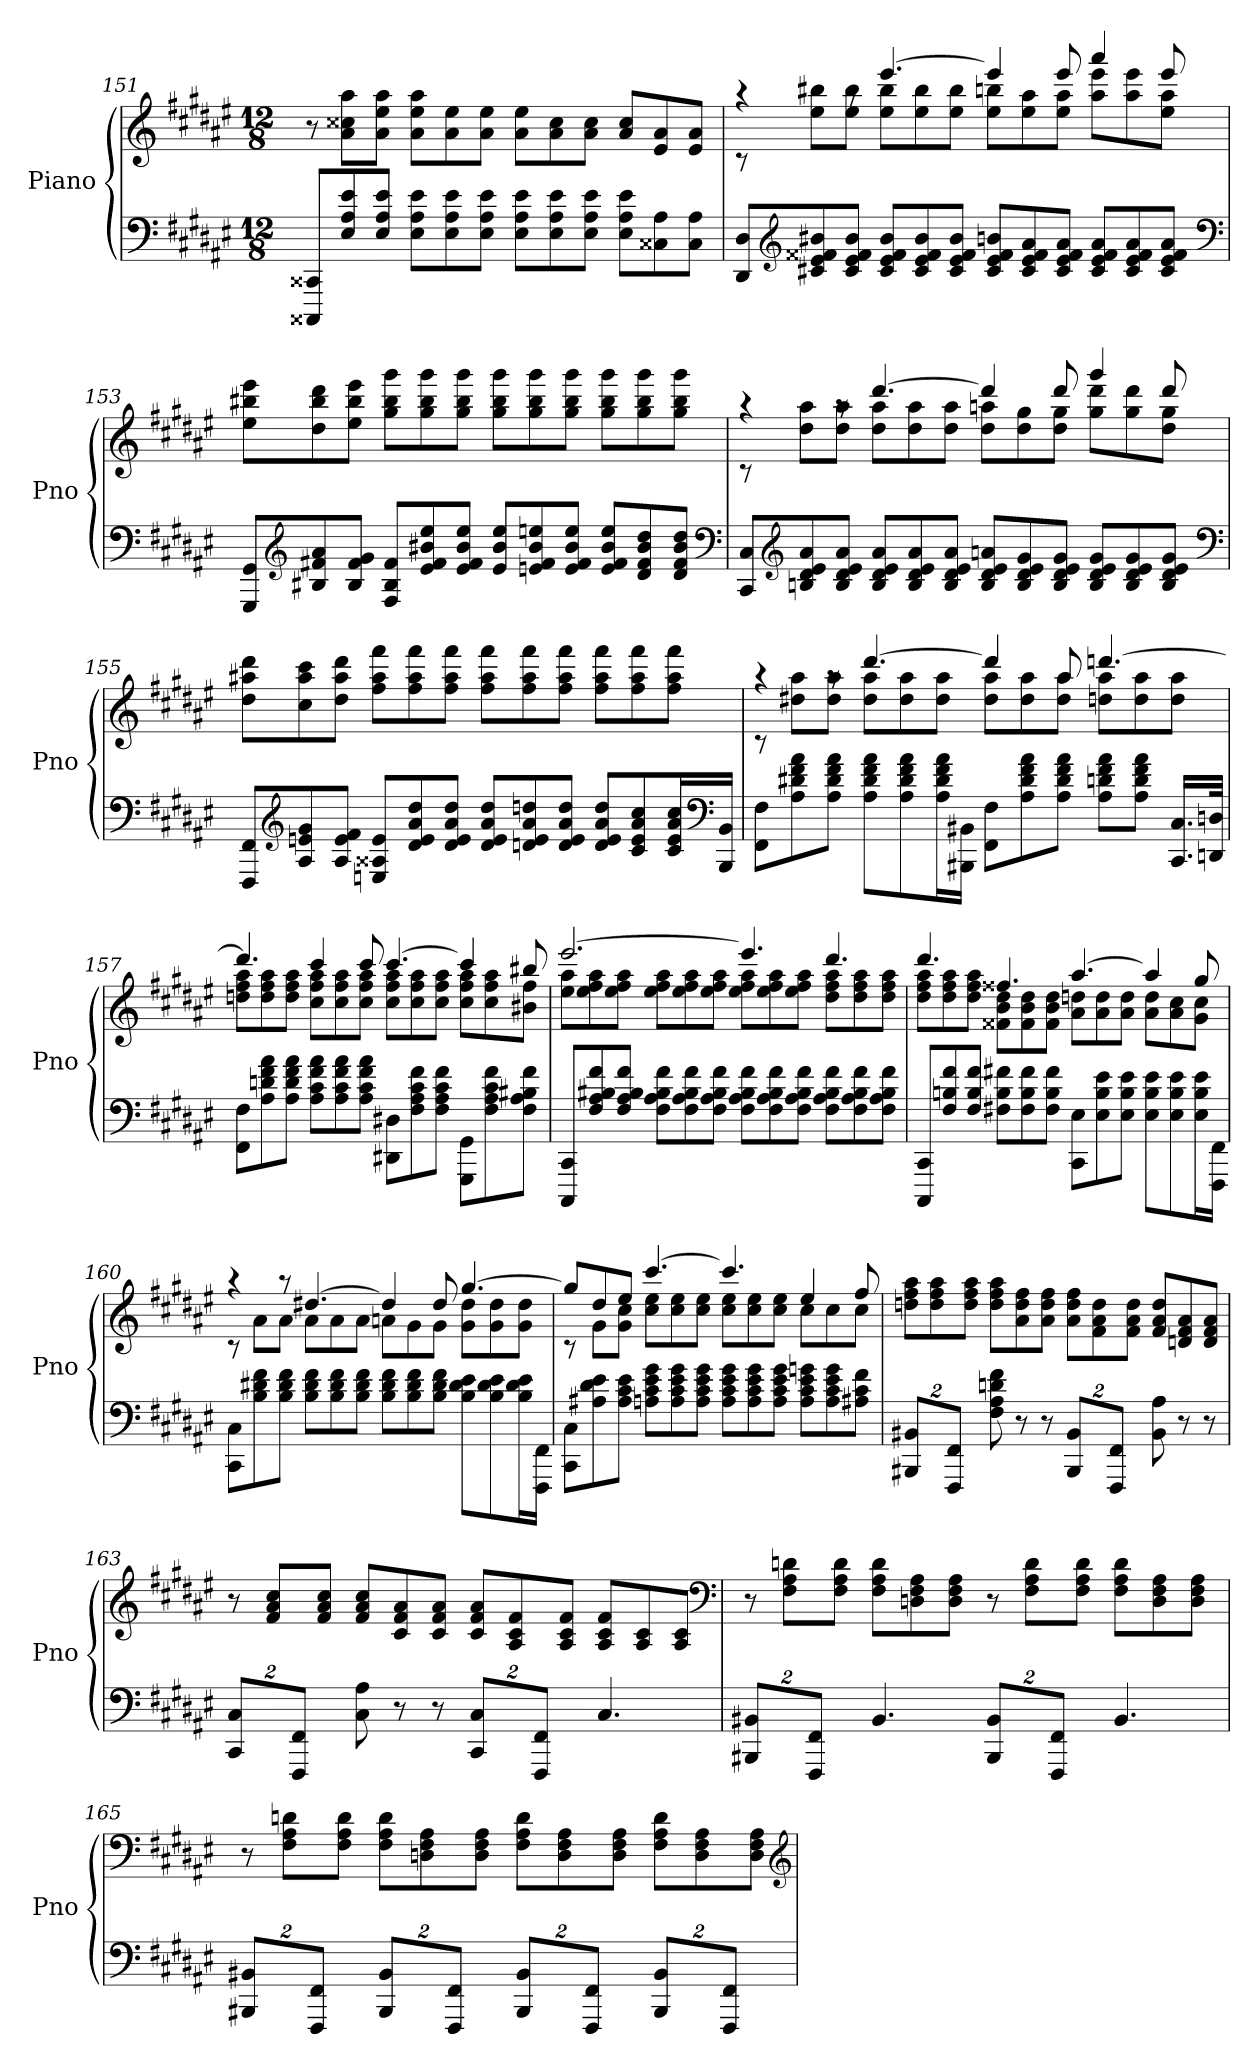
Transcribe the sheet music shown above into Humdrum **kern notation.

**kern	**kern
*part1	*part1
*staff2	*staff1
*I"Piano	*
*I'Pno	*
*clefF4	*clefG2
*k[f#c#g#d#a#e#]	*k[f#c#g#d#a#e#]
*M12/8	*M12/8
=151	=151
8CCC##X 8CC##XL	8r
8E# 8A# 8e#	8a# 8cc##X 8aa#L
8E# 8A# 8e#J	8a# 8ee# 8aa#J
8E# 8A# 8e#L	8a# 8ee# 8aa#L
8E# 8A# 8e#	8a# 8ee#
8E# 8A# 8e#J	8a# 8ee#J
8E# 8A# 8e#L	8a# 8ee#L
8E# 8A# 8e#	8a# 8cc##
8E# 8A# 8e#J	8a# 8cc##J
8E# 8A# 8e#L	8a# 8cc##L
8C##X 8A#	8e# 8a#
8C## 8A#J	8e# 8a#J
=152	=152
*	*^
8DD# 8D#L	4raa	8rc
*clefG2	*	*
8c#X 8e# 8f##X 8b#X	.	8ee# 8bb#XL
8c# 8e# 8f## 8b#J	8raa	8ee# 8bb#J
8c# 8e# 8f## 8b#L	[4.eee#	8ee# 8bb#L
8c# 8e# 8f## 8b#	.	8ee# 8bb#
8c# 8e# 8f## 8b#J	.	8ee# 8bb#J
8c# 8e# 8f## 8bnL	4eee#]	8ee# 8bbnL
8c# 8e# 8f## 8a#	.	8ee# 8aa#
8c# 8e# 8f## 8a#J	8eee#	8ee# 8aa#J
8c# 8e# 8f## 8a#L	4aaa#	8aa# 8eee#L
8c# 8e# 8f## 8a#	.	8aa# 8eee#
8c# 8e# 8f## 8a#J	8eee#	8ee# 8aa#J
*	*v	*v
*clefF4	*
=153	=153
8GGG# 8GG#L	8ee# 8bb#X 8eee#L
*clefG2	*
8B#X 8f#X 8a#	8dd# 8bb# 8ddd#
8B# 8f# 8g#J	8ee# 8bb# 8eee#J
8F# 8B# 8f#L	8gg# 8bb# 8ggg#L
8e# 8f# 8b#X 8ee#	8gg# 8bb# 8ggg#
8e# 8f# 8b# 8ee#J	8gg# 8bb# 8ggg#J
8e# 8b# 8ee#L	8gg# 8bb# 8ggg#L
8en 8f# 8b# 8een	8gg# 8bb# 8ggg#
8e 8f# 8b# 8eeJ	8gg# 8bb# 8ggg#J
8e 8f# 8b# 8eeL	8gg# 8bb# 8ggg#L
8d# 8f# 8b# 8dd#	8gg# 8bb# 8ggg#
8d# 8f# 8b# 8dd#J	8gg# 8bb# 8ggg#J
*clefF4	*
=154	=154
*	*^
8CC# 8C#L	4raa	8rc
*clefG2	*	*
8Bn 8d# 8e# 8a#	.	8dd# 8aa#L
8B 8d# 8e# 8a#J	8raa	8dd# 8aa#J
8B 8d# 8e# 8a#L	[4.ddd#	8dd# 8aa#L
8B 8d# 8e# 8a#	.	8dd# 8aa#
8B 8d# 8e# 8a#J	.	8dd# 8aa#J
8B 8d# 8e# 8anL	4ddd#]	8dd# 8aanL
8B 8d# 8e# 8g#	.	8dd# 8gg#
8B 8d# 8e# 8g#J	8ddd#	8dd# 8gg#J
8B 8d# 8e# 8g#L	4ggg#	8gg# 8ddd#L
8B 8d# 8e# 8g#	.	8gg# 8ddd#
8B 8d# 8e# 8g#J	8ddd#	8dd# 8gg#J
*	*v	*v
*clefF4	*
=155	=155
8FFF# 8FF#L	8dd# 8aa#X 8ddd#L
*clefG2	*
8A# 8en 8g#	8cc# 8aa# 8ccc#
8A# 8e 8f#J	8dd# 8aa# 8ddd#J
8En 8A##X 8eL	8ff# 8aa# 8fff#L
8d# 8e 8a# 8dd#	8ff# 8aa# 8fff#
8d# 8e 8a# 8dd#J	8ff# 8aa# 8fff#J
8d# 8e 8a# 8dd#L	8ff# 8aa# 8fff#L
8dn 8e 8a# 8ddn	8ff# 8aa# 8fff#
8d 8e 8a# 8ddJ	8ff# 8aa# 8fff#J
8d 8e 8a# 8ddL	8ff# 8aa# 8fff#L
8c# 8e 8a# 8cc#	8ff# 8aa# 8fff#
16c# 16e 16a# 16cc#L	8ff# 8aa# 8fff#J
*clefF4	*
16BBB 16BBJJ	.
=156	=156
*	*^
8FF# 8F#L	4raa	8rc
8A# 8d#X 8f# 8a#	.	8dd#X 8aa#L
8A# 8d# 8f# 8a#J	8raa	8dd# 8aa#J
8A# 8d# 8f# 8a#L	[4.ddd#	8dd# 8aa#L
8A# 8d# 8f# 8a#	.	8dd# 8aa#
16A# 16d# 16f# 16a#L	.	8dd# 8aa#J
16BBB#X 16BB#XJJ	.	.
8FF# 8F#L	4ddd#]	8dd# 8aa#L
8A# 8d# 8f# 8a#	.	8dd# 8aa#
8A# 8d# 8f# 8a#J	8aa#	8dd# 8aa#J
8A# 8dn 8f# 8a#L	[4.dddn	8ddn 8aa#L
8A# 8d 8f# 8a#J	.	8dd 8aa#
16.CC# 16.C#LL	.	8dd 8aa#J
32DDn 32DnJJk	.	.
=157	=157	=157
8FF# 8F#L	4.ddd]	8ddn 8ff# 8aa#L
8A# 8dn 8f# 8a#	.	8dd 8ff# 8aa#
8A# 8d 8f# 8a#J	.	8dd 8ff# 8aa#J
8A# 8c# 8f# 8a#L	4ccc#	8cc# 8ff# 8aa#L
8A# 8c# 8f# 8a#	.	8cc# 8ff# 8aa#
8A# 8c# 8f# 8a#J	8ccc#	8cc# 8ff# 8aa#J
8DD#X 8D#XL	[4.ccc#	8cc# 8ff# 8aa#L
8F# 8A# 8c# 8f#	.	8cc# 8ff# 8aa#
8F# 8A# 8c# 8f#J	.	8cc# 8ff# 8aa#J
8GGG# 8GG#L	4ccc#]	8cc# 8ff# 8aa#L
8F# 8A# 8c# 8f#	.	8cc# 8ff# 8aa#
8F# 8A# 8B#X 8f#J	8bb#X	8b#X 8ff#J
=158	=158	=158
8CCC# 8CC#L	[2.eee#	8ee# 8aa#L
8F# 8A# 8B#X 8f#	.	8ee# 8ff# 8aa#
8F# 8A# 8B# 8f#J	.	8ee# 8ff# 8aa#J
8F# 8A# 8B# 8f#L	.	8ee# 8ff# 8aa#L
8F# 8A# 8B# 8f#	.	8ee# 8ff# 8aa#
8F# 8A# 8B# 8f#J	.	8ee# 8ff# 8aa#J
8F# 8A# 8B# 8f#L	4.eee#]	8ee# 8ff# 8aa#L
8F# 8A# 8B# 8f#	.	8ee# 8ff# 8aa#
8F# 8A# 8B# 8f#J	.	8ee# 8ff# 8aa#J
8F# 8A# 8B# 8f#L	4.ddd#	8dd# 8ff# 8aa#L
8F# 8A# 8B# 8f#	.	8dd# 8ff# 8aa#
8F# 8A# 8B# 8f#J	.	8dd# 8ff# 8aa#J
=159	=159	=159
8CCC# 8CC#L	4.ddd#	8dd# 8ff# 8aa#L
8F# 8Bn 8f#	.	8dd# 8ff# 8aa#
8F# 8B 8f#J	.	8dd# 8ff# 8aa#J
8F#X 8B 8f#XL	4.ff##X	8f##X 8b 8dd#L
8F# 8B 8f#	.	8f## 8b 8dd#
8F# 8B 8f#J	.	8f## 8b 8dd#J
8CC# 8E#L	[4.aa#	8a# 8ddnL
8E# 8B 8e#	.	8a# 8dd
8E# 8B 8e#J	.	8a# 8ddJ
8E# 8B 8e#L	4aa#]	8a# 8ddL
8E# 8B 8e#	.	8a# 8cc#
16E# 16B 16e#L	8gg#	8g# 8cc#J
16FFF# 16FF#JJ	.	.
=160	=160	=160
8CC# 8C#L	4raa	8rc
8B 8d#X 8f#	.	8a#L
8B 8d# 8f#J	8raa	8a#J
8B 8d# 8f#L	[4.dd#X	8a#L
8B 8d# 8f#	.	8a#
8B 8d# 8f#J	.	8a#J
8B 8d# 8f#L	4dd#]	8anL
8B 8d# 8f#	.	8g#
8B 8d# 8f#J	8dd#	8g#J
8B 8d# 8e#L	[4.gg#	8g# 8dd#L
8B 8d# 8e#	.	8g# 8dd#
16B 16d# 16e#L	.	8g# 8dd#J
16FFF# 16FF#JJ	.	.
=161	=161	=161
8CC# 8C#L	8gg#L]	8rc
8A#X 8d# 8e#	8dd#	8g#L
8A# 8c# 8e#J	8ee#J	8g# 8cc#J
8An 8c# 8e# 8g#L	[4.ccc#	8cc# 8ee#L
8A 8c# 8e# 8g#	.	8cc# 8ee#
8A 8c# 8e# 8g#J	.	8cc# 8ee#J
8A 8c# 8e# 8g#L	4.ccc#]	8cc# 8ee#L
8A 8c# 8e# 8g#	.	8cc# 8ee#
8A 8c# 8e# 8g#J	.	8cc# 8ee#J
8A 8c# 8e# 8gnL	4ee#	8cc#L
8A 8c# 8e# 8g	.	8cc#
8A#X 8c# 8f#J	8ff#	8cc#J
*	*v	*v
=162	=162
16%3BBB#X 16%3BB#XL	8ddn 8ff# 8aa#L
.	8dd 8ff# 8aa#
16%3FFF# 16%3FF#J	.
.	8dd 8ff# 8aa#J
8F# 8A# 8dn 8f#	8dd 8ff# 8aa#L
8r	8a# 8dd 8ff#
8r	8a# 8dd 8ff#J
16%3BBB# 16%3BB#L	8a# 8dd 8ff#L
.	8f# 8a# 8dd
16%3FFF# 16%3FF#J	.
.	8f# 8a# 8ddJ
8BB# 8A#	8f# 8a# 8ddL
8r	8dn 8f# 8a#
8r	8d 8f# 8a#J
=163	=163
16%3CC# 16%3C#L	8r
.	8f# 8a# 8cc#L
16%3FFF# 16%3FF#J	.
.	8f# 8a# 8cc#J
8C# 8A#	8f# 8a# 8cc#L
8r	8c# 8f# 8a#
8r	8c# 8f# 8a#J
16%3CC# 16%3C#L	8c# 8f# 8a#L
.	8A# 8c# 8f#
16%3FFF# 16%3FF#J	.
.	8A# 8c# 8f#J
4.C#	8A# 8c# 8f#L
.	8A# 8c#
.	8A# 8c#J
*	*clefF4
=164	=164
16%3BBB#X 16%3BB#XL	8r
.	8F# 8A# 8dnL
16%3FFF# 16%3FF#J	.
.	8F# 8A# 8dJ
4.BB#	8F# 8A# 8dL
.	8Dn 8F# 8A#
.	8D 8F# 8A#J
16%3BBB# 16%3BB#L	8r
.	8F# 8A# 8dL
16%3FFF# 16%3FF#J	.
.	8F# 8A# 8dJ
4.BB#	8F# 8A# 8dL
.	8D 8F# 8A#
.	8D 8F# 8A#J
=165	=165
16%3BBB#X 16%3BB#XL	8r
.	8F# 8A# 8dnL
16%3FFF# 16%3FF#J	.
.	8F# 8A# 8dJ
16%3BBB# 16%3BB#L	8F# 8A# 8dL
.	8Dn 8F# 8A#
16%3FFF# 16%3FF#J	.
.	8D 8F# 8A#J
16%3BBB# 16%3BB#L	8F# 8A# 8dL
.	8D 8F# 8A#
16%3FFF# 16%3FF#J	.
.	8D 8F# 8A#J
16%3BBB# 16%3BB#L	8F# 8A# 8dL
.	8D 8F# 8A#
16%3FFF# 16%3FF#J	.
.	8D 8F# 8A#J
*	*clefG2
=	=
*-	*-
